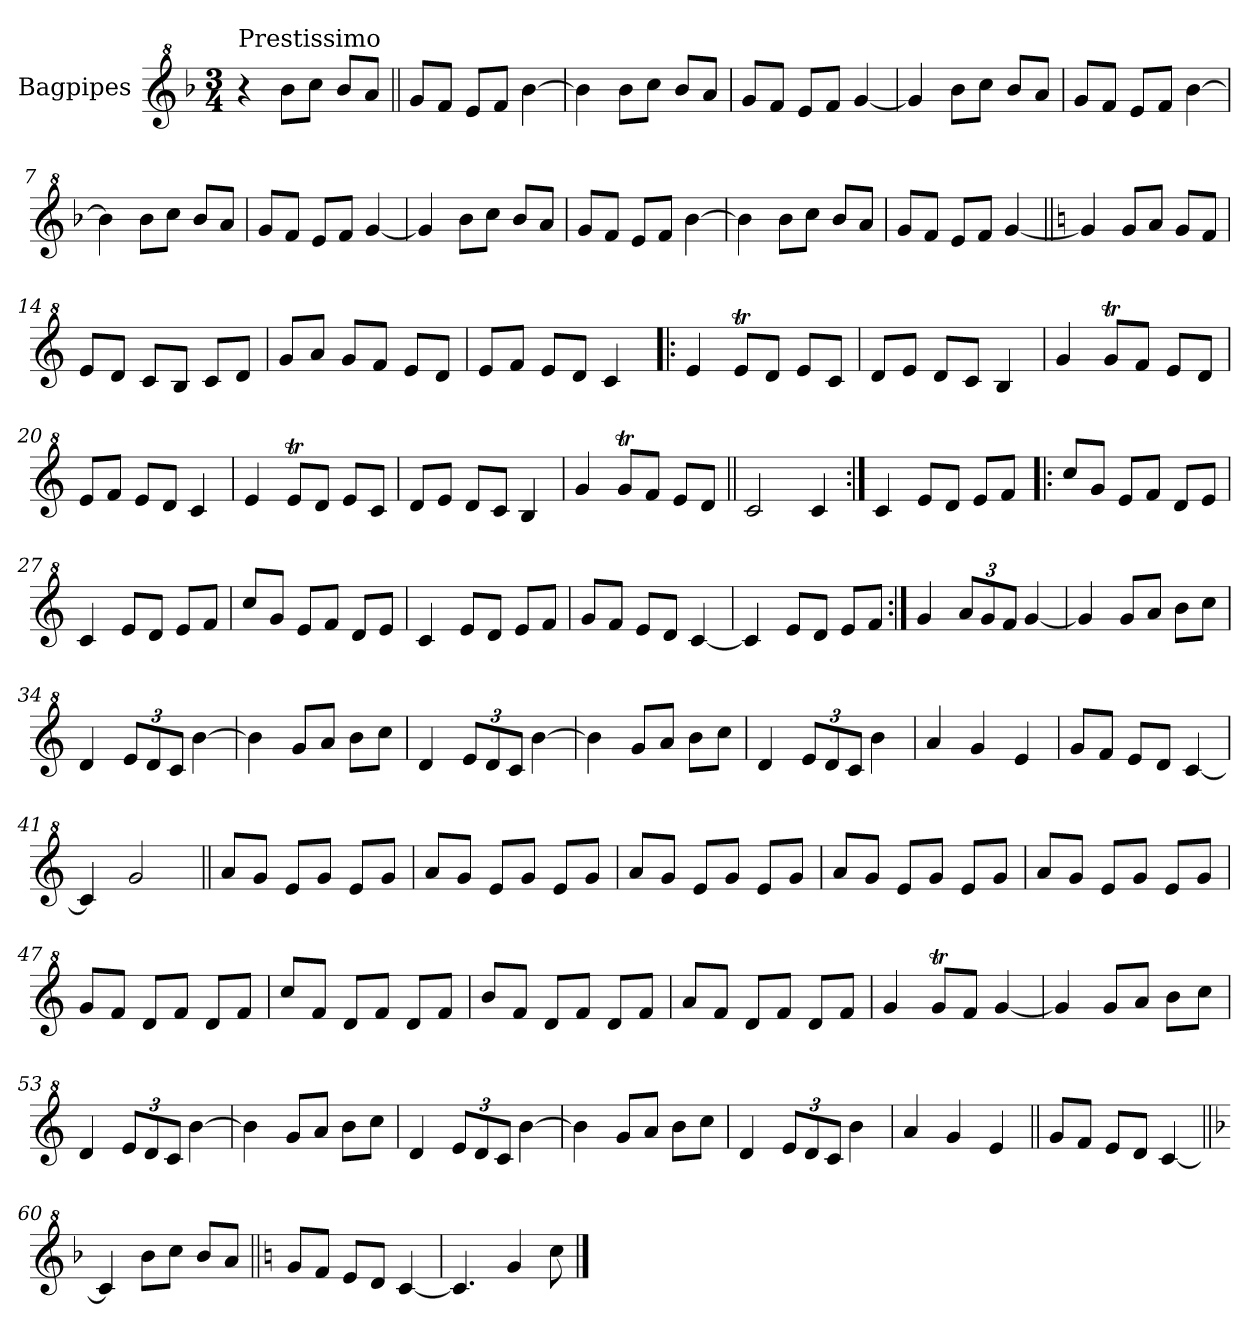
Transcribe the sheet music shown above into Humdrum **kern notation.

**kern
*part1
*staff1
*I"Bagpipes
*I'Bag
*clefG^2
*k[b-]
*F:
*M3/4
=1
!LO:TX:a:t=Prestissimo
4r
8bb-\L
8ccc\J
8bb-/L
8aa/J
=2||
8gg/L
8ff/J
8ee/L
8ff/J
[4bb-\
=3
4bb-\]
8bb-\L
8ccc\J
8bb-/L
8aa/J
=4
8gg/L
8ff/J
8ee/L
8ff/J
[4gg/
=5
4gg/]
8bb-\L
8ccc\J
8bb-/L
8aa/J
=6
8gg/L
8ff/J
8ee/L
8ff/J
[4bb-\
=7
4bb-\]
8bb-\L
8ccc\J
8bb-/L
8aa/J
=8
8gg/L
8ff/J
8ee/L
8ff/J
[4gg/
!!LO:LB:g=z
=9
4gg/]
8bb-\L
8ccc\J
8bb-/L
8aa/J
=10
8gg/L
8ff/J
8ee/L
8ff/J
[4bb-\
=11
4bb-\]
8bb-\L
8ccc\J
8bb-/L
8aa/J
=12
8gg/L
8ff/J
8ee/L
8ff/J
[4gg/
=13||
*k[]
*C:
4gg/]
8gg/L
8aa/J
8gg/L
8ff/J
=14
8ee/L
8dd/J
8cc/L
8b/J
8cc/L
8dd/J
=15
8gg/L
8aa/J
8gg/L
8ff/J
8ee/L
8dd/J
=16
8ee/L
8ff/J
8ee/L
8dd/J
4cc/
!!LO:LB:g=z
=17!|:
4ee/
8eet/L
8dd/J
8ee/L
8cc/J
=18
8dd/L
8ee/J
8dd/L
8cc/J
4b/
=19
4gg/
8ggT/L
8ff/J
8ee/L
8dd/J
=20
8ee/L
8ff/J
8ee/L
8dd/J
4cc/
=21
4ee/
8eet/L
8dd/J
8ee/L
8cc/J
=22
8dd/L
8ee/J
8dd/L
8cc/J
4b/
=23
4gg/
8ggT/L
8ff/J
8ee/L
8dd/J
=24||
2cc/
4cc/
=25:|!
4cc/
8ee/L
8dd/J
8ee/L
8ff/J
!!LO:LB:g=z
=26!|:
8ccc/L
8gg/J
8ee/L
8ff/J
8dd/L
8ee/J
=27
4cc/
8ee/L
8dd/J
8ee/L
8ff/J
=28
8ccc/L
8gg/J
8ee/L
8ff/J
8dd/L
8ee/J
=29
4cc/
8ee/L
8dd/J
8ee/L
8ff/J
=30
8gg/L
8ff/J
8ee/L
8dd/J
[4cc/
=31
4cc/]
8ee/L
8dd/J
8ee/L
8ff/J
=32:|!
4gg/
*Xbrackettup
12aa/L
12gg/
12ff/J
[4gg/
=33
4gg/]
8gg/L
8aa/J
8bb\L
8ccc\J
!!LO:LB:g=z
=34
4dd/
12ee/L
12dd/
12cc/J
[4bb\
=35
4bb\]
8gg/L
8aa/J
8bb\L
8ccc\J
=36
4dd/
12ee/L
12dd/
12cc/J
[4bb\
=37
4bb\]
8gg/L
8aa/J
8bb\L
8ccc\J
=38
4dd/
12ee/L
12dd/
12cc/J
4bb\
=39
4aa/
4gg/
4ee/
=40
8gg/L
8ff/J
8ee/L
8dd/J
[4cc/
=41
4cc/]
2gg/
=42||
8aa/L
8gg/J
8ee/L
8gg/J
8ee/L
8gg/J
!!LO:LB:g=z
=43
8aa/L
8gg/J
8ee/L
8gg/J
8ee/L
8gg/J
=44
8aa/L
8gg/J
8ee/L
8gg/J
8ee/L
8gg/J
=45
8aa/L
8gg/J
8ee/L
8gg/J
8ee/L
8gg/J
=46
8aa/L
8gg/J
8ee/L
8gg/J
8ee/L
8gg/J
=47
8gg/L
8ff/J
8dd/L
8ff/J
8dd/L
8ff/J
=48
8ccc/L
8ff/J
8dd/L
8ff/J
8dd/L
8ff/J
=49
8bb/L
8ff/J
8dd/L
8ff/J
8dd/L
8ff/J
!!LO:LB:g=z
=50
8aa/L
8ff/J
8dd/L
8ff/J
8dd/L
8ff/J
=51
4gg/
8ggT/L
8ff/J
[4gg/
=52
4gg/]
8gg/L
8aa/J
8bb\L
8ccc\J
=53
4dd/
12ee/L
12dd/
12cc/J
[4bb\
=54
4bb\]
8gg/L
8aa/J
8bb\L
8ccc\J
=55
4dd/
12ee/L
12dd/
12cc/J
[4bb\
=56
4bb\]
8gg/L
8aa/J
8bb\L
8ccc\J
=57
4dd/
12ee/L
12dd/
12cc/J
4bb\
=58
4aa/
4gg/
4ee/
!!LO:LB:g=z
=59||
8gg/L
8ff/J
8ee/L
8dd/J
[4cc/
=60||
*k[b-]
*F:
4cc/]
8bb-\L
8ccc\J
8bb-/L
8aa/J
=61||
*k[]
*C:
8gg/L
8ff/J
8ee/L
8dd/J
[4cc/
=62
4.cc/]
4gg/
8ccc\
==
*-
